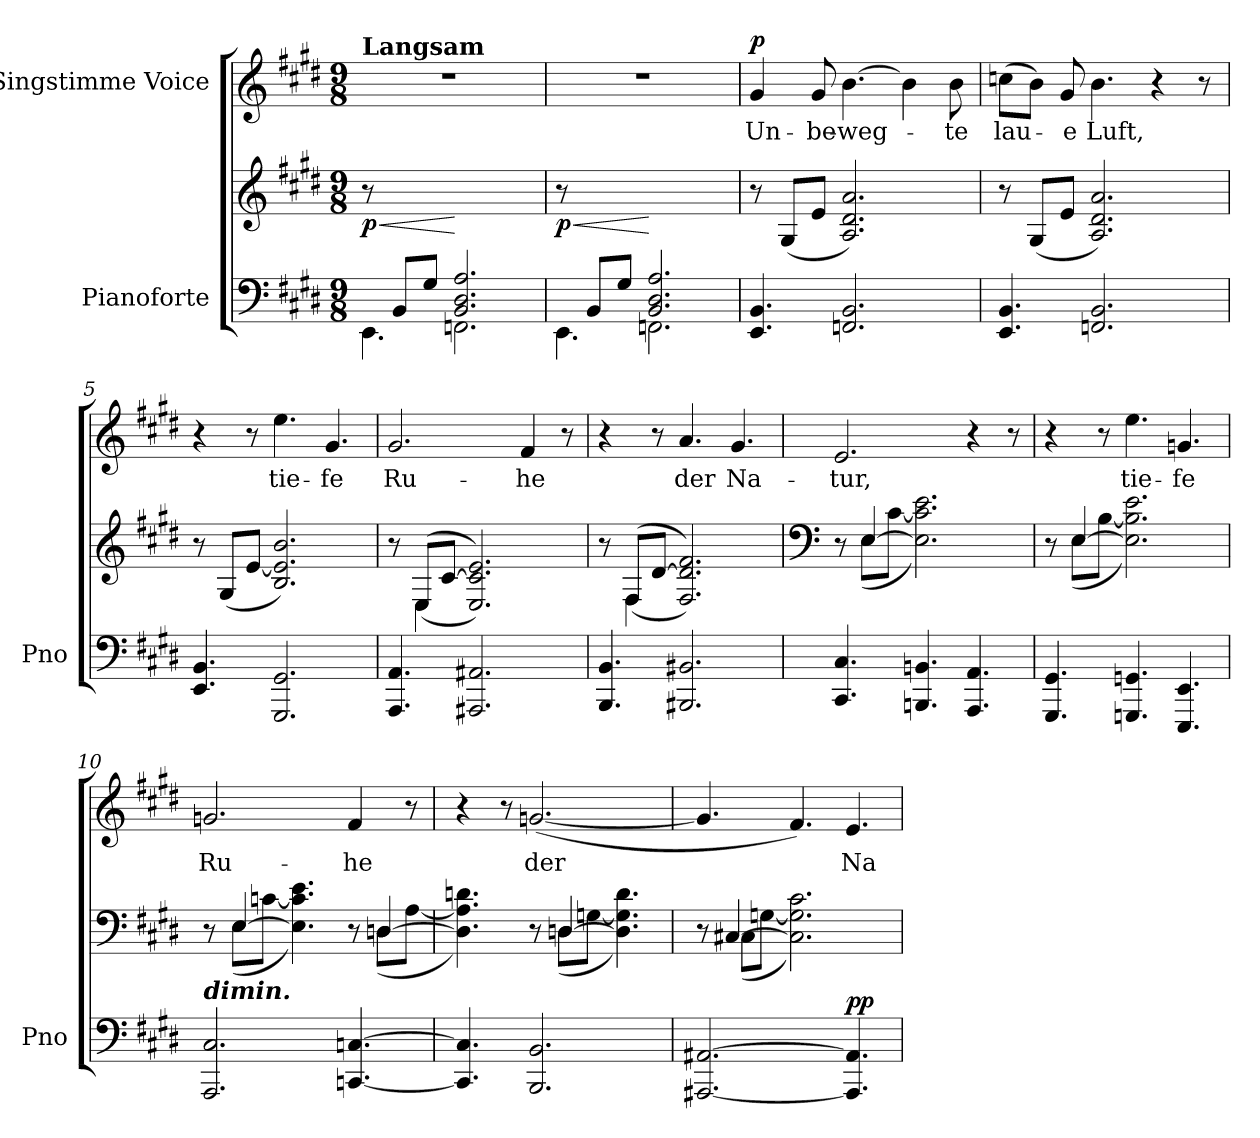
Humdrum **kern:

**kern	**kern	**dynam	**kern	**text	**dynam
*part2	*part2	*part2	*part1	*part1	*part1
*staff3	*staff2	*staff2/3	*staff1	*staff1	*staff1
*I"Pianoforte	*	*	*I"Singstimme Voice	*	*
*I'Pno	*	*	*	*	*
*clefF4	*clefG2	*	*clefG2	*	*
*k[f#c#g#d#]	*k[f#c#g#d#]	*	*k[f#c#g#d#]	*	*
*M9/8	*M9/8	*	*M9/8	*	*
=1	=1	=1	=1	=1	=1
*^	*	*	*	*	*
!	!	!	!	!LO:TX:a:B:t=Langsam	!	!
!	!	!	!LO:HP:b	!	!	!
!	!	!	!LO:DY:n=1:b	!	!	!
8ryy	4.EE\	8r	< p	8%9r	.	.
8BB/L	.	1ryy	.	.	.	.
8G#/J	.	.	.	.	.	.
2.BB/ 2.D#/ 2.A/	2.FFn\	.	[	.	.	.
=2	=2	=2	=2	=2	=2	=2
!	!	!	!LO:HP:b	!	!	!
!	!	!	!LO:DY:n=1:b	!	!	!
8ryy	4.EE\	8r	< p	8%9r	.	.
8BB/L	.	1ryy	.	.	.	.
8G#/J	.	.	.	.	.	.
2.BB/ 2.D#/ 2.A/	2.FFn\	.	[	.	.	.
=3	=3	=3	=3	=3	=3	=3
!	!	!	!	!	!LO:LY:b	!LO:DY:a
*v	*v	*	*	*	*	*
4.EE/ 4.BB/	8r	.	4g#/	Un-	p
.	(>8G#/L	.	.	.	.
!	!	!	!	!LO:LY:b	!
.	8e/J	.	8g#/	-be-	.
!	!	!	!	!LO:LY:b	!
2.FFn/ 2.BB/	2.A/ 2.d#/ 2.a/)	.	[4.b\	-weg-	.
.	.	.	4b\]	.	.
!	!	!	!	!LO:LY:b	!
.	.	.	8b\	-te	.
=4	=4	=4	=4	=4	=4
!	!	!	!	!LO:LY:b	!
4.EE/ 4.BB/	8r	.	(>8ccn\L	lau-	.
.	(>8G#/L	.	8b\J)	.	.
!	!	!	!	!LO:LY:b	!
.	8e/J	.	8g#/	-e	.
!	!	!	!	!LO:LY:b	!
2.FFn/ 2.BB/	2.A/ 2.d#/ 2.a/)	.	4.b\	Luft,	.
.	.	.	4r	.	.
.	.	.	8r	.	.
=5	=5	=5	=5	=5	=5
4.EE/ 4.BB/	8r	.	4r	.	.
.	(>8G#/L	.	.	.	.
.	[8e/J	.	8r	.	.
!	!	!	!	!LO:LY:b	!
2.GGG#/ 2.GG#/	2.B/ 2.e/] 2.b/)	.	4.ee\	tie-	.
!	!	!	!	!LO:LY:b	!
.	.	.	4.g#/	-fe	.
!!LO:LB:g=z
=6	=6	=6	=6	=6	=6
*	*^	*	*	*	*
!	!	!	!	!	!LO:LY:b	!
4.AAA/ 4.AA/	8r	8ryy	.	2.g#/	Ru-	.
.	(>(<8E/L	4E\	.	.	.	.
.	[8c#/J	.	.	.	.	.
2.AAA#X/ 2.AA#X/	2.E/ 2.c#/] 2.e/))	2.ryy	.	.	.	.
!	!	!	!	!	!LO:LY:b	!
.	.	.	.	4f#/	-he	.
.	.	.	.	8r	.	.
=7	=7	=7	=7	=7	=7	=7
4.BBB/ 4.BB/	8r	8ryy	.	4r	.	.
.	(>(<8F#/L	4F#\	.	.	.	.
.	[8d#/J	.	.	8r	.	.
!	!	!	!	!	!LO:LY:b	!
2.BBB#X/ 2.BB#X/	2.F#/ 2.d#/] 2.f#/))	2.ryy	.	4.a/	der	.
!	!	!	!	!	!LO:LY:b	!
.	.	.	.	4.g#/	Na-	.
=8	=8	=8	=8	=8	=8	=8
*	*clefF4	*	*	*	*	*
!	!	!	!	!	!LO:LY:b	!
4.CC#/ 4.C#/	8r	8ryy	.	2.e/	-tur,	.
.	[4E/	(>8E\L	.	.	.	.
.	.	[8c#\J	.	.	.	.
4.BBBn/ 4.BBn/	2.ryy	2.E\] 2.c#\] 2.e\)	.	.	.	.
4.AAA/ 4.AA/	.	.	.	4r	.	.
.	.	.	.	8r	.	.
=9	=9	=9	=9	=9	=9	=9
4.GGG#/ 4.GG#/	8r	8ryy	.	4r	.	.
.	[4E/	(>8E\L	.	.	.	.
.	.	[8B\J	.	8r	.	.
!	!	!	!	!	!LO:LY:b	!
4.GGGn/ 4.GGn/	2.ryy	2.E\] 2.B\] 2.e\)	.	4.ee\	tie-	.
!	!	!	!	!	!LO:LY:b	!
4.EEE/ 4.EE/	.	.	.	4.gn/	-fe	.
=10	=10	=10	=10	=10	=10	=10
!LO:TX:a:Bi:t=dimin.	!	!	!	!	!	!
!	!	!	!	!	!LO:LY:b	!
2.AAA/ 2.C#/	8r	8ryy	.	2.gn/	Ru-	.
.	[4E/	(>8E\L	.	.	.	.
.	.	[8cn\J	.	.	.	.
.	4.ryy	4.E\] 4.c\] 4.e\)	.	.	.	.
!	!	!	!	!	!LO:LY:b	!
[4.CCn/ [4.Cn/	8r	8ryy	.	4f#/	-he	.
.	[4Dn/	(>8D\L	.	.	.	.
.	.	[8A\J	.	8r	.	.
=11	=11	=11	=11	=11	=11	=11
4.CC/] 4.C/]	4.ryy	4.Dn\] 4.A\] 4.dn\)	.	4r	.	.
.	.	.	.	8r	.	.
!	!	!	!	!	!LO:LY:b	!
2.BBB/ 2.BB/	8r	8ryy	.	(>[2.gn/	der	.
.	[4D/	(>8D\L	.	.	.	.
.	.	[8Gn\J	.	.	.	.
.	4.ryy	4.D\] 4.G\] 4.d\)	.	.	.	.
!!LO:LB:g=z
=12	=12	=12	=12	=12	=12	=12
[2.AAA#X/ [2.AA#X/	8r	8ryy	.	4.gn/]	.	.
.	[4C#X/	(>8C#\L	.	.	.	.
.	.	[8Gn\J	.	.	.	.
.	2.ryy	2.C#\] 2.G\] 2.c#\)	.	4.f#/)	.	.
!	!	!	!LO:DY:a=2	!	!LO:LY:b	!
4.AAA#/] 4.AA#/]	.	.	pp	4.e/	Na-	.
*	*v	*v	*	*	*	*
=	=	=	=	=	=
*-	*-	*-	*-	*-	*-
